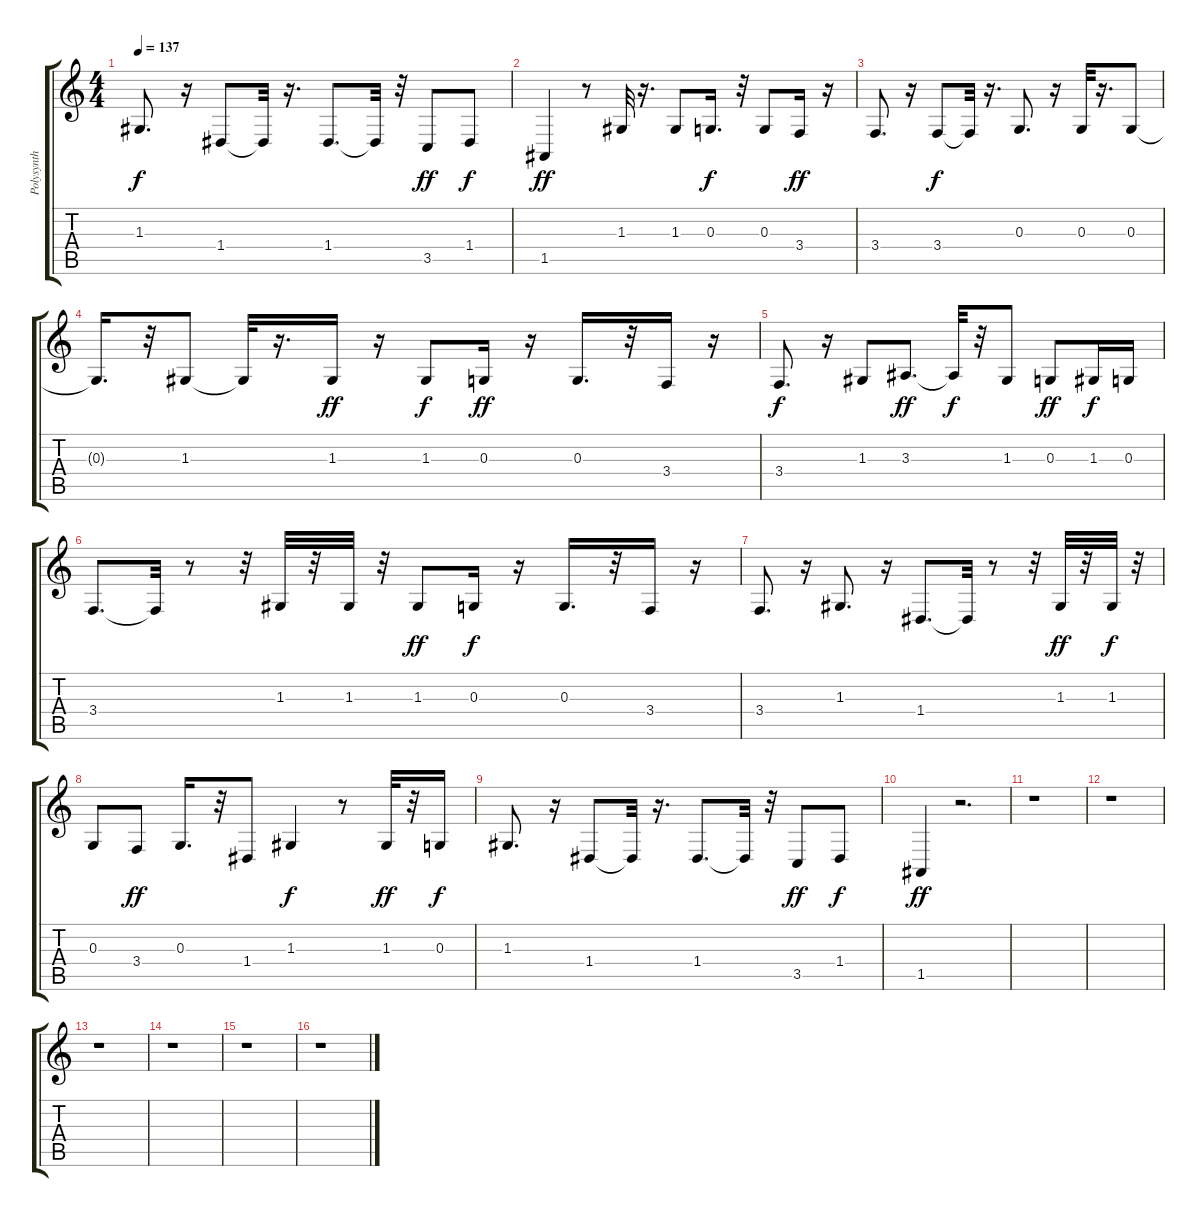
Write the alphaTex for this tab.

\track ("Polysynth 2 (Keyboard)" "Polysynth ") {instrument pad3polysynth}
\staff {score tabs}
\tuning (E4 B3 G3 D3 A2 E2) {hide}
\ts (4 4)
\tempo 137
\clef g2
\ks c
1.3.8{d dy f} r.16 1.4.8 1.4{t}.32 r.16{d} 1.4.8{d} 1.4{t}.32 r.32 3.5.8{dy ff} 1.4.8{dy f} |
1.5.4{dy ff} r.8 1.3.32 r.16{d} 1.3.8 0.3.16{d dy f} r.32 0.3.8 3.4.16{dy ff} r.16 |
3.4.8{d} r.16 3.4.8{dy f} 3.4{t}.32 r.16{d} 0.3.8{d} r.16 0.3.32 r.16{d} 0.3.8 |
0.3{t}.16{d} r.32 1.3.8 1.3{t}.32 r.16{d} 1.3.16{dy ff} r.16 1.3.8{dy f} 0.3.16{dy ff} r.16 0.3.16{d} r.32 3.4.16 r.16 |
3.4.8{d dy f} r.16 1.3.8 3.3.8{d dy ff} 3.3{t}.32{dy f} r.32 1.3.8 0.3.8{dy ff} 1.3.16{dy f} 0.3.16 |
3.4.8{d} 3.4{t}.32 r.8 r.32 1.3.32 r.32 1.3.32 r.32 1.3.8{dy ff} 0.3.16{dy f} r.16 0.3.16{d} r.32 3.4.16 r.16 |
3.4.8{d} r.16 1.3.8{d} r.16 1.4.8{d} 1.4{t}.32 r.8 r.32 1.3.32{dy ff} r.32 1.3.32{dy f} r.32 |
0.3.8 3.4.8{dy ff} 0.3.16{d} r.32 1.4.8 1.3.4{dy f} r.8 1.3.32{dy ff} r.32 0.3.16{dy f} |
1.3.8{d} r.16 1.4.8 1.4{t}.32 r.16{d} 1.4.8{d} 1.4{t}.32 r.32 3.5.8{dy ff} 1.4.8{dy f} |
1.5.4{dy ff} r.2{d} |
r.1 |
r.1 |
r.1 |
r.1 |
r.1 |
r.1
